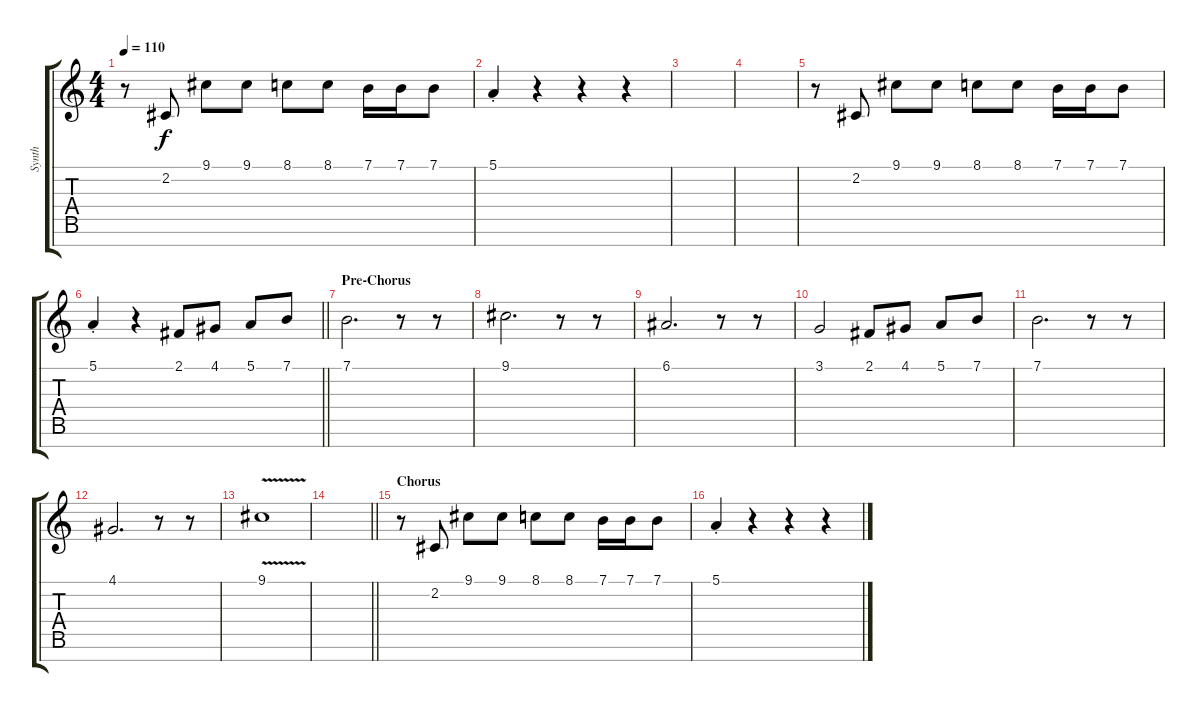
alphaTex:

\track ("Synth" "Synth") {instrument lead2sawtooth}
\staff {score tabs}
\tuning (E4 B3 G3 D3 A2 E2 B1) {hide}
\ts (4 4)
\tempo 110
\clef g2
\ks c
r.8{dy f} 2.2.8 9.1.8 9.1.8 8.1.8 8.1.8 7.1.16 7.1.16 7.1.8 |
5.1{st}.4 r.4 r.4 r.4 |
|
|
r.8 2.2.8 9.1.8 9.1.8 8.1.8 8.1.8 7.1.16 7.1.16 7.1.8 |
\barLineRight lightlight
5.1{st}.4 r.4 2.1.8{volume 16 instrument pad8sweep} 4.1.8 5.1.8 7.1.8 |
\section ("" "Pre-Chorus")
7.1.2{d volume 5} r.8 r.8{volume 16} |
9.1.2{d volume 5} r.8 r.8{volume 16} |
6.1.2{d volume 5} r.8 r.8{volume 16} |
3.1.2{volume 5} 2.1.8{volume 16 instrument pad8sweep} 4.1.8 5.1.8 7.1.8 |
7.1.2{d volume 5} r.8 r.8{volume 16} |
4.1.2{d volume 5} r.8 r.8{volume 16} |
9.1{v}.1{volume 5} |
\barLineRight lightlight
|
\section ("" "Chorus")
r.8{volume 13 instrument lead2sawtooth} 2.2.8 9.1.8 9.1.8 8.1.8 8.1.8 7.1.16 7.1.16 7.1.8 |
5.1{st}.4 r.4 r.4 r.4
